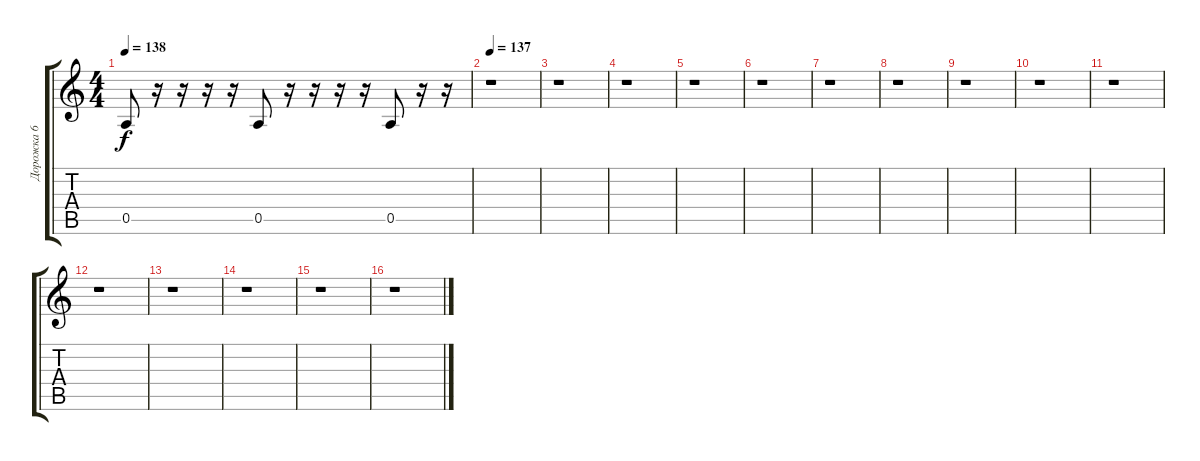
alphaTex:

\track ("Дорожка 6" "Дорожка 6") {instrument electricbassfinger}
\staff {score tabs}
\tuning (E4 B3 G3 D3 A2 E2) {hide}
\ts (4 4)
\tempo 138
\clef g2
\ks c
0.5.8{dy f} r.16 r.16 r.16 r.16 0.5.8 r.16 r.16 r.16 r.16 0.5.8 r.16 r.16 |
\tempo 137
r.1 |
r.1 |
r.1 |
r.1 |
r.1 |
r.1 |
r.1 |
r.1 |
r.1 |
r.1 |
r.1 |
r.1 |
r.1 |
r.1 |
r.1
